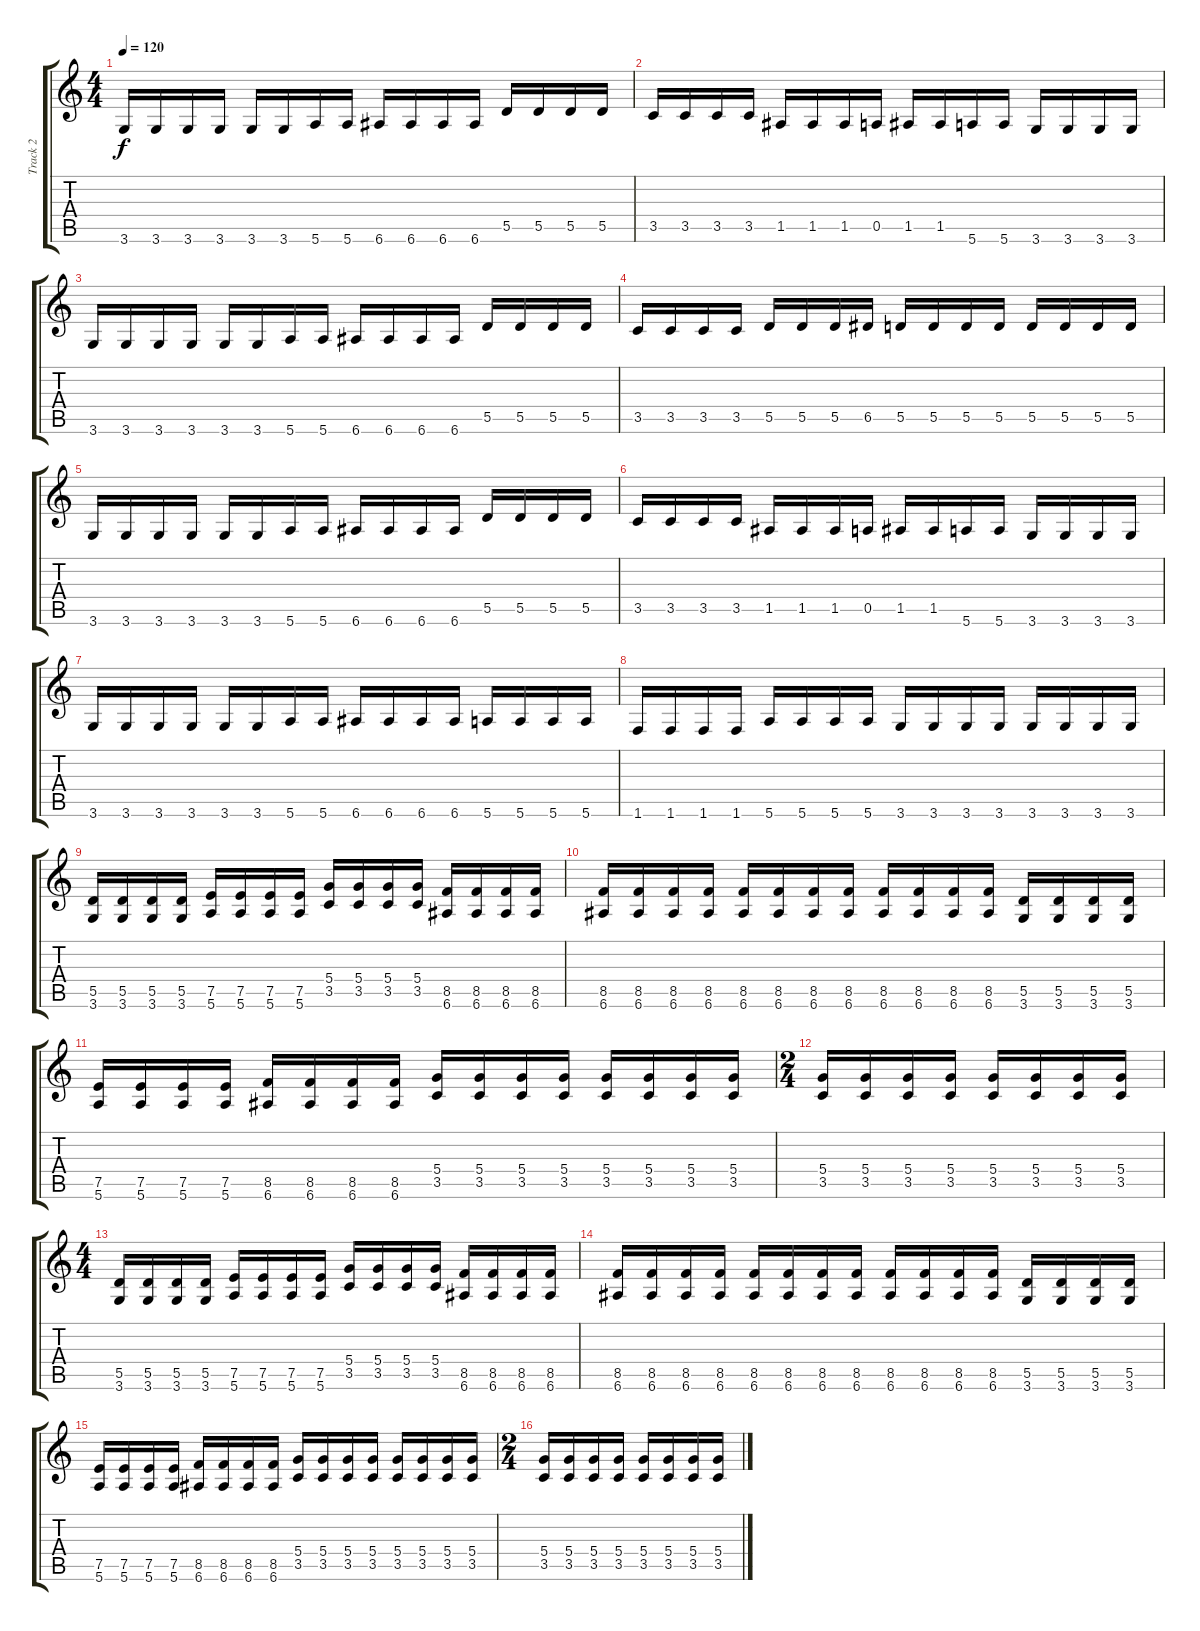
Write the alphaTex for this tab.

\track ("Track 2" "Track 2") {instrument overdrivenguitar}
\staff {score tabs}
\tuning (E4 B3 G3 D3 A2 E2) {hide}
\ts (4 4)
\tempo 120
\clef g2
\ks c
3.6.16{dy f} 3.6.16 3.6.16 3.6.16 3.6.16 3.6.16 5.6.16 5.6.16 6.6.16 6.6.16 6.6.16 6.6.16 5.5.16 5.5.16 5.5.16 5.5.16 |
3.5.16 3.5.16 3.5.16 3.5.16 1.5.16 1.5.16 1.5.16 0.5.16 1.5.16 1.5.16 5.6.16 5.6.16 3.6.16 3.6.16 3.6.16 3.6.16 |
3.6.16 3.6.16 3.6.16 3.6.16 3.6.16 3.6.16 5.6.16 5.6.16 6.6.16 6.6.16 6.6.16 6.6.16 5.5.16 5.5.16 5.5.16 5.5.16 |
3.5.16 3.5.16 3.5.16 3.5.16 5.5.16 5.5.16 5.5.16 6.5.16 5.5.16 5.5.16 5.5.16 5.5.16 5.5.16 5.5.16 5.5.16 5.5.16 |
3.6.16 3.6.16 3.6.16 3.6.16 3.6.16 3.6.16 5.6.16 5.6.16 6.6.16 6.6.16 6.6.16 6.6.16 5.5.16 5.5.16 5.5.16 5.5.16 |
3.5.16 3.5.16 3.5.16 3.5.16 1.5.16 1.5.16 1.5.16 0.5.16 1.5.16 1.5.16 5.6.16 5.6.16 3.6.16 3.6.16 3.6.16 3.6.16 |
3.6.16 3.6.16 3.6.16 3.6.16 3.6.16 3.6.16 5.6.16 5.6.16 6.6.16 6.6.16 6.6.16 6.6.16 5.6.16 5.6.16 5.6.16 5.6.16 |
1.6.16 1.6.16 1.6.16 1.6.16 5.6.16 5.6.16 5.6.16 5.6.16 3.6.16 3.6.16 3.6.16 3.6.16 3.6.16 3.6.16 3.6.16 3.6.16 |
(5.5 3.6).16 (5.5 3.6).16 (5.5 3.6).16 (5.5 3.6).16 (7.5 5.6).16 (7.5 5.6).16 (7.5 5.6).16 (7.5 5.6).16 (5.4 3.5).16 (5.4 3.5).16 (5.4 3.5).16 (5.4 3.5).16 (8.5 6.6).16 (8.5 6.6).16 (8.5 6.6).16 (8.5 6.6).16 |
(8.5 6.6).16 (8.5 6.6).16 (8.5 6.6).16 (8.5 6.6).16 (8.5 6.6).16 (8.5 6.6).16 (8.5 6.6).16 (8.5 6.6).16 (8.5 6.6).16 (8.5 6.6).16 (8.5 6.6).16 (8.5 6.6).16 (5.5 3.6).16 (5.5 3.6).16 (5.5 3.6).16 (5.5 3.6).16 |
(7.5 5.6).16 (7.5 5.6).16 (7.5 5.6).16 (7.5 5.6).16 (8.5 6.6).16 (8.5 6.6).16 (8.5 6.6).16 (8.5 6.6).16 (5.4 3.5).16 (5.4 3.5).16 (5.4 3.5).16 (5.4 3.5).16 (5.4 3.5).16 (5.4 3.5).16 (5.4 3.5).16 (5.4 3.5).16 |
\ts (2 4)
(5.4 3.5).16 (5.4 3.5).16 (5.4 3.5).16 (5.4 3.5).16 (5.4 3.5).16 (5.4 3.5).16 (5.4 3.5).16 (5.4 3.5).16 |
\ts (4 4)
(5.5 3.6).16 (5.5 3.6).16 (5.5 3.6).16 (5.5 3.6).16 (7.5 5.6).16 (7.5 5.6).16 (7.5 5.6).16 (7.5 5.6).16 (5.4 3.5).16 (5.4 3.5).16 (5.4 3.5).16 (5.4 3.5).16 (8.5 6.6).16 (8.5 6.6).16 (8.5 6.6).16 (8.5 6.6).16 |
(8.5 6.6).16 (8.5 6.6).16 (8.5 6.6).16 (8.5 6.6).16 (8.5 6.6).16 (8.5 6.6).16 (8.5 6.6).16 (8.5 6.6).16 (8.5 6.6).16 (8.5 6.6).16 (8.5 6.6).16 (8.5 6.6).16 (5.5 3.6).16 (5.5 3.6).16 (5.5 3.6).16 (5.5 3.6).16 |
(7.5 5.6).16 (7.5 5.6).16 (7.5 5.6).16 (7.5 5.6).16 (8.5 6.6).16 (8.5 6.6).16 (8.5 6.6).16 (8.5 6.6).16 (5.4 3.5).16 (5.4 3.5).16 (5.4 3.5).16 (5.4 3.5).16 (5.4 3.5).16 (5.4 3.5).16 (5.4 3.5).16 (5.4 3.5).16 |
\ts (2 4)
(5.4 3.5).16 (5.4 3.5).16 (5.4 3.5).16 (5.4 3.5).16 (5.4 3.5).16 (5.4 3.5).16 (5.4 3.5).16 (5.4 3.5).16
